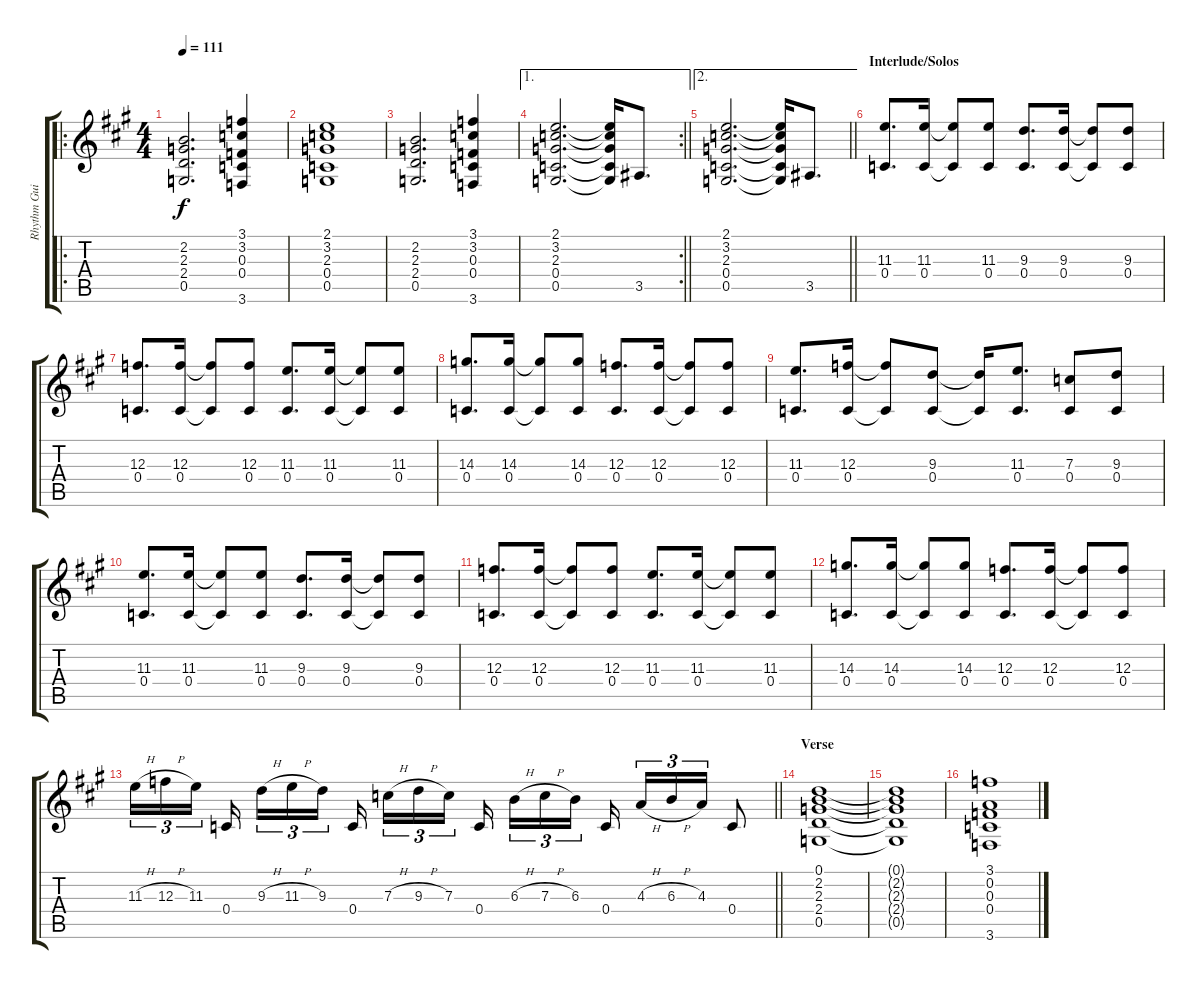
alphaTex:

\track ("Rhythm Guitar - R" "Rhythm Gui") {instrument distortionguitar}
\staff {score tabs}
\tuning (D4 A3 F3 C3 G2 D2) {hide}
\ro
\ts (4 4)
\tempo 111
\clef g2
\ks a
(2.2 2.3 2.4 0.5).2{d dy f} (3.1 3.2 0.3 0.4 3.6).4 |
(2.1 3.2 2.3 0.4 0.5).1 |
(2.2 2.3 2.4 0.5).2{d} (3.1 3.2 0.3 0.4 3.6).4 |
\ae 1
\rc 2
\barLineRight lightlight
(2.1 3.2 2.3 0.4 0.5).2{d} (2.1{t} 3.2{t} 2.3{t} 0.4{t} 0.5{t}).16 3.5.8{d} |
\ae 2
\barLineRight lightlight
(2.1 3.2 2.3 0.4 0.5).2{d} (2.1{t} 3.2{t} 2.3{t} 0.4{t} 0.5{t}).16 3.5.8{d} |
\section ("" "Interlude/Solos")
(11.3 0.4).8{d} (11.3 0.4).16 (11.3{t} 0.4{t}).8 (11.3 0.4).8 (9.3 0.4).8{d} (9.3 0.4).16 (9.3{t} 0.4{t}).8 (9.3 0.4).8 |
(12.3 0.4).8{d} (12.3 0.4).16 (12.3{t} 0.4{t}).8 (12.3 0.4).8 (11.3 0.4).8{d} (11.3 0.4).16 (11.3{t} 0.4{t}).8 (11.3 0.4).8 |
(14.3 0.4).8{d} (14.3 0.4).16 (14.3{t} 0.4{t}).8 (14.3 0.4).8 (12.3 0.4).8{d} (12.3 0.4).16 (12.3{t} 0.4{t}).8 (12.3 0.4).8 |
(11.3 0.4).8{d} (12.3 0.4).16 (12.3{t} 0.4{t}).8 (9.3 0.4).8 (9.3{t} 0.4{t}).16 (11.3 0.4).8{d} (7.3 0.4).8 (9.3 0.4).8 |
(11.3 0.4).8{d} (11.3 0.4).16 (11.3{t} 0.4{t}).8 (11.3 0.4).8 (9.3 0.4).8{d} (9.3 0.4).16 (9.3{t} 0.4{t}).8 (9.3 0.4).8 |
(12.3 0.4).8{d} (12.3 0.4).16 (12.3{t} 0.4{t}).8 (12.3 0.4).8 (11.3 0.4).8{d} (11.3 0.4).16 (11.3{t} 0.4{t}).8 (11.3 0.4).8 |
(14.3 0.4).8{d} (14.3 0.4).16 (14.3{t} 0.4{t}).8 (14.3 0.4).8 (12.3 0.4).8{d} (12.3 0.4).16 (12.3{t} 0.4{t}).8 (12.3 0.4).8 |
\barLineRight lightlight
11.3{h}.16{tu (3 2)} 12.3{h}.16{tu (3 2)} 11.3.16{tu (3 2) beam splitsecondary} 0.4.16{beam splitsecondary} 9.3{h}.16{tu (3 2)} 11.3{h}.16{tu (3 2)} 9.3.16{tu (3 2) beam splitsecondary} 0.4.16{beam splitsecondary} 7.3{h}.16{tu (3 2)} 9.3{h}.16{tu (3 2)} 7.3.16{tu (3 2)} 0.4.16{beam splitsecondary} 6.3{h}.16{tu (3 2)} 7.3{h}.16{tu (3 2)} 6.3.16{tu (3 2) beam splitsecondary} 0.4.16 4.3{h}.16{tu (3 2)} 6.3{h}.16{tu (3 2)} 4.3.16{tu (3 2)} 0.4.8 |
\section ("" "Verse")
(0.1 2.2 2.3 2.4 0.5).1 |
(0.1{t} 2.2{t} 2.3{t} 2.4{t} 0.5{t}).1 |
(3.1 0.2 0.3 0.4 3.6).1
